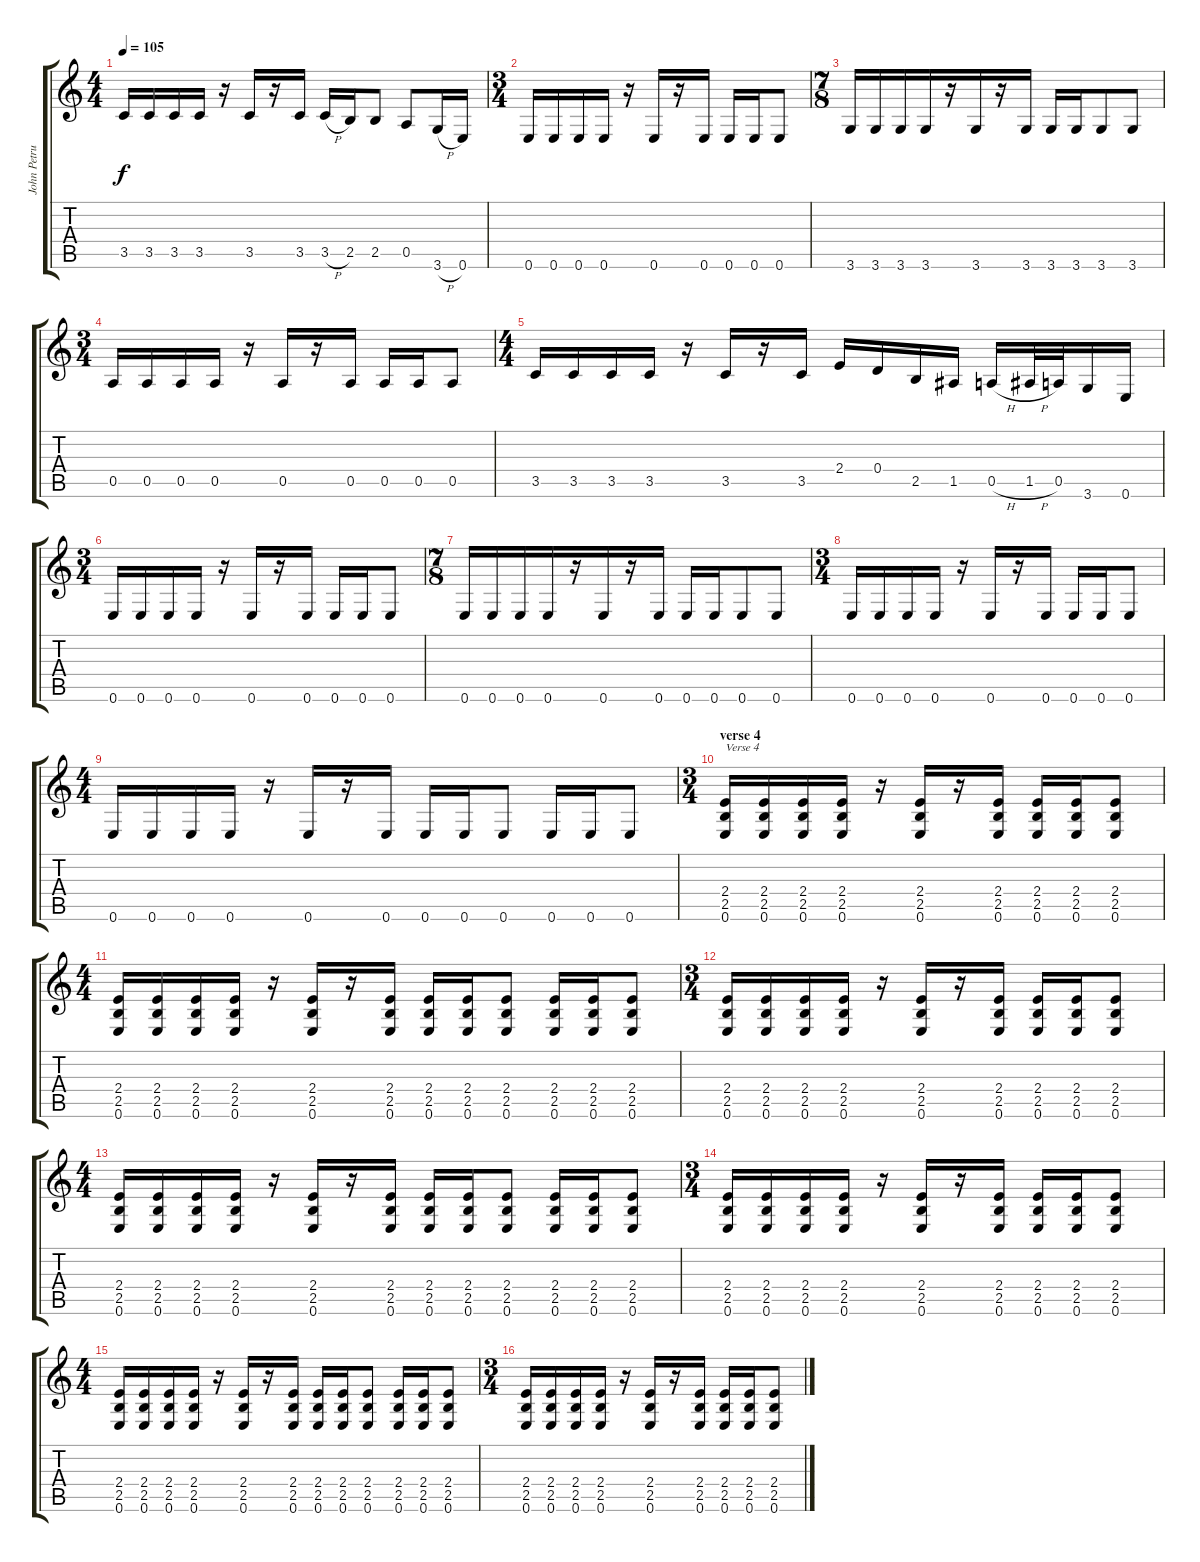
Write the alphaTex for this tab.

\track ("John Petrucci" "John Petru") {instrument distortionguitar}
\staff {score tabs}
\tuning (E4 B3 G3 D3 A2 E2) {hide}
\ts (4 4)
\tempo 105
\clef g2
\ks c
3.5.16{dy f} 3.5.16 3.5.16 3.5.16 r.16 3.5.16 r.16 3.5.16 3.5{h}.16 2.5.16 2.5.8 0.5.8 3.6{h}.16 0.6.16 |
\ts (3 4)
0.6.16 0.6.16 0.6.16 0.6.16 r.16 0.6.16 r.16 0.6.16 0.6.16 0.6.16 0.6.8 |
\ts (7 8)
3.6.16 3.6.16 3.6.16 3.6.16 r.16 3.6.16 r.16 3.6.16 3.6.16 3.6.16 3.6.8 3.6.8 |
\ts (3 4)
0.5.16 0.5.16 0.5.16 0.5.16 r.16 0.5.16 r.16 0.5.16 0.5.16 0.5.16 0.5.8 |
\ts (4 4)
3.5.16 3.5.16 3.5.16 3.5.16 r.16 3.5.16 r.16 3.5.16 2.4.16 0.4.16 2.5.16 1.5.16 0.5{h}.16 1.5{h}.32 0.5.32 3.6.16 0.6.16 |
\ts (3 4)
0.6.16 0.6.16 0.6.16 0.6.16 r.16 0.6.16 r.16 0.6.16 0.6.16 0.6.16 0.6.8 |
\ts (7 8)
0.6.16 0.6.16 0.6.16 0.6.16 r.16 0.6.16 r.16 0.6.16 0.6.16 0.6.16 0.6.8 0.6.8 |
\ts (3 4)
0.6.16 0.6.16 0.6.16 0.6.16 r.16 0.6.16 r.16 0.6.16 0.6.16 0.6.16 0.6.8 |
\ts (4 4)
0.6.16 0.6.16 0.6.16 0.6.16 r.16 0.6.16 r.16 0.6.16 0.6.16 0.6.16 0.6.8 0.6.16 0.6.16 0.6.8 |
\ts (3 4)
\section ("" "verse 4")
(2.4 2.5 0.6).16{txt "Verse 4"} (2.4 2.5 0.6).16 (2.4 2.5 0.6).16 (2.4 2.5 0.6).16 r.16 (2.4 2.5 0.6).16 r.16 (2.4 2.5 0.6).16 (2.4 2.5 0.6).16 (2.4 2.5 0.6).16 (2.4 2.5 0.6).8 |
\ts (4 4)
(2.4 2.5 0.6).16 (2.4 2.5 0.6).16 (2.4 2.5 0.6).16 (2.4 2.5 0.6).16 r.16 (2.4 2.5 0.6).16 r.16 (2.4 2.5 0.6).16 (2.4 2.5 0.6).16 (2.4 2.5 0.6).16 (2.4 2.5 0.6).8 (2.4 2.5 0.6).16 (2.4 2.5 0.6).16 (2.4 2.5 0.6).8 |
\ts (3 4)
(2.4 2.5 0.6).16 (2.4 2.5 0.6).16 (2.4 2.5 0.6).16 (2.4 2.5 0.6).16 r.16 (2.4 2.5 0.6).16 r.16 (2.4 2.5 0.6).16 (2.4 2.5 0.6).16 (2.4 2.5 0.6).16 (2.4 2.5 0.6).8 |
\ts (4 4)
(2.4 2.5 0.6).16 (2.4 2.5 0.6).16 (2.4 2.5 0.6).16 (2.4 2.5 0.6).16 r.16 (2.4 2.5 0.6).16 r.16 (2.4 2.5 0.6).16 (2.4 2.5 0.6).16 (2.4 2.5 0.6).16 (2.4 2.5 0.6).8 (2.4 2.5 0.6).16 (2.4 2.5 0.6).16 (2.4 2.5 0.6).8 |
\ts (3 4)
(2.4 2.5 0.6).16 (2.4 2.5 0.6).16 (2.4 2.5 0.6).16 (2.4 2.5 0.6).16 r.16 (2.4 2.5 0.6).16 r.16 (2.4 2.5 0.6).16 (2.4 2.5 0.6).16 (2.4 2.5 0.6).16 (2.4 2.5 0.6).8 |
\ts (4 4)
(2.4 2.5 0.6).16 (2.4 2.5 0.6).16 (2.4 2.5 0.6).16 (2.4 2.5 0.6).16 r.16 (2.4 2.5 0.6).16 r.16 (2.4 2.5 0.6).16 (2.4 2.5 0.6).16 (2.4 2.5 0.6).16 (2.4 2.5 0.6).8 (2.4 2.5 0.6).16 (2.4 2.5 0.6).16 (2.4 2.5 0.6).8 |
\ts (3 4)
(2.4 2.5 0.6).16 (2.4 2.5 0.6).16 (2.4 2.5 0.6).16 (2.4 2.5 0.6).16 r.16 (2.4 2.5 0.6).16 r.16 (2.4 2.5 0.6).16 (2.4 2.5 0.6).16 (2.4 2.5 0.6).16 (2.4 2.5 0.6).8
